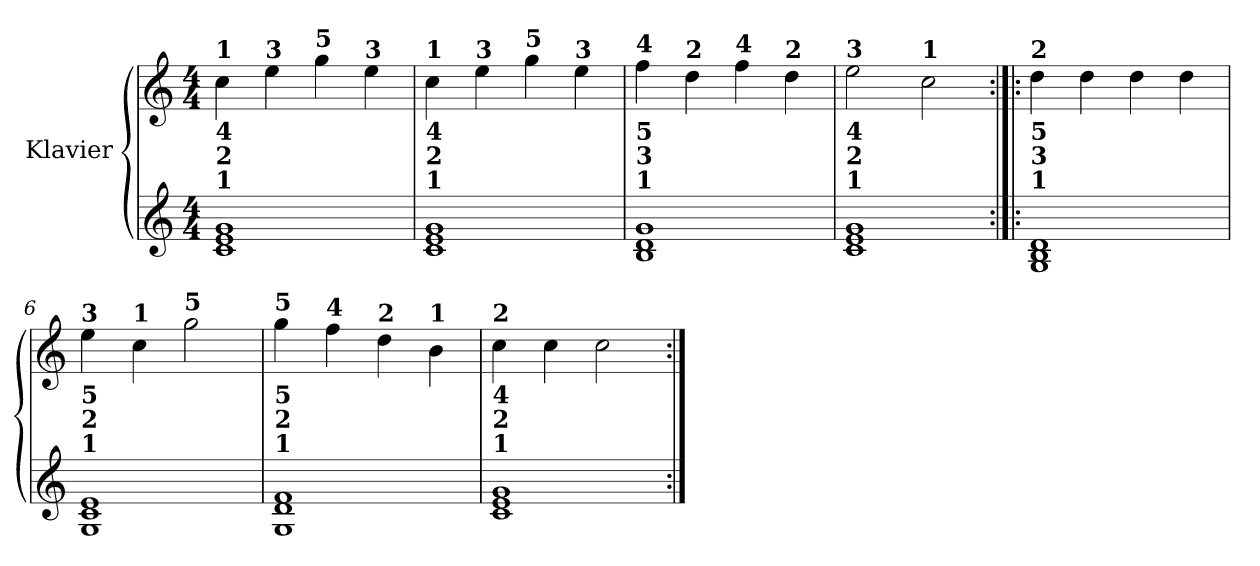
**kern	**kern
*part1	*part1
*staff2	*staff1
*I"Klavier	*
!!LO:PB:g=z
*clefG2	*clefG2
*k[]	*k[]
*C:	*C:
*M4/4	*M4/4
=1	=1
!	!LO:TX:a:B:t=1
!LO:TX:a:B:t=1	!
!LO:TX:B:t=2	!
!LO:TX:B:t=4	!
1ci 1ei 1gi	4cci\
!	!LO:TX:a:B:t=3
.	4eei\
!	!LO:TX:a:B:t=5
.	4ggi\
!	!LO:TX:a:B:t=3
.	4eei\
=2	=2
!	!LO:TX:a:B:t=1
!LO:TX:a:B:t=1	!
!LO:TX:B:t=2	!
!LO:TX:B:t=4	!
1ci 1ei 1gi	4cci\
!	!LO:TX:a:B:t=3
.	4eei\
!	!LO:TX:a:B:t=5
.	4ggi\
!	!LO:TX:a:B:t=3
.	4eei\
=3	=3
!	!LO:TX:a:B:t=4
!LO:TX:a:B:t=1	!
!LO:TX:B:t=3	!
!LO:TX:B:t=5	!
1Bi 1di 1gi	4ffi\
!	!LO:TX:a:B:t=2
.	4ddi\
!	!LO:TX:a:B:t=4
.	4ffi\
!	!LO:TX:a:B:t=2
.	4ddi\
=4	=4
!	!LO:TX:a:B:t=3
!LO:TX:a:B:t=1	!
!LO:TX:B:t=2	!
!LO:TX:B:t=4	!
1ci 1ei 1gi	2eei\
!	!LO:TX:a:B:t=1
.	2cci\
!!LO:LB:g=z
=5:|!|:	=5:|!|:
!	!LO:TX:a:B:t=2
!LO:TX:a:B:t=1	!
!LO:TX:B:t=3	!
!LO:TX:B:t=5	!
1Gi 1Bi 1di	4ddi\
.	4ddi\
.	4ddi\
.	4ddi\
=6	=6
!	!LO:TX:a:B:t=3
!LO:TX:a:B:t=1	!
!LO:TX:B:t=2	!
!LO:TX:B:t=5	!
1Gi 1ci 1ei	4eei\
!	!LO:TX:a:B:t=1
.	4cci\
!	!LO:TX:a:B:t=5
.	2ggi\
=7	=7
!	!LO:TX:a:B:t=5
!LO:TX:a:B:t=1	!
!LO:TX:B:t=2	!
!LO:TX:B:t=5	!
1Gi 1di 1fi	4ggi\
!	!LO:TX:a:B:t=4
.	4ffi\
!	!LO:TX:a:B:t=2
.	4ddi\
!	!LO:TX:a:B:t=1
.	4bi\
=8	=8
!	!LO:TX:a:B:t=2
!LO:TX:a:B:t=1	!
!LO:TX:B:t=2	!
!LO:TX:B:t=4	!
1ci 1ei 1gi	4cci\
.	4cci\
.	2cci\
=:|!	=:|!
*-	*-
